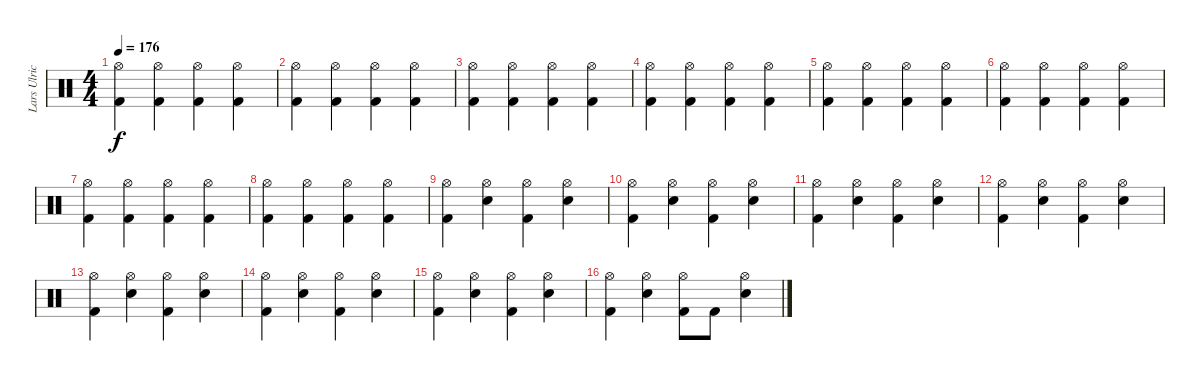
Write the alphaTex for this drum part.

\track ("Lars Ulrich" "Lars Ulric") {instrument percussion}
\staff {score}
\articulation defaults
\ts (4 4)
\tempo 176
\clef neutral
\ks c
("Hi-Hat (open)" "Kick (hit) 2").4{dy f} ("Hi-Hat (open)" "Kick (hit) 2").4 ("Hi-Hat (open)" "Kick (hit) 2").4 ("Hi-Hat (open)" "Kick (hit) 2").4 |
("Hi-Hat (open)" "Kick (hit) 2").4 ("Hi-Hat (open)" "Kick (hit) 2").4 ("Hi-Hat (open)" "Kick (hit) 2").4 ("Hi-Hat (open)" "Kick (hit) 2").4 |
("Hi-Hat (open)" "Kick (hit) 2").4 ("Hi-Hat (open)" "Kick (hit) 2").4 ("Hi-Hat (open)" "Kick (hit) 2").4 ("Hi-Hat (open)" "Kick (hit) 2").4 |
("Hi-Hat (open)" "Kick (hit) 2").4 ("Hi-Hat (open)" "Kick (hit) 2").4 ("Hi-Hat (open)" "Kick (hit) 2").4 ("Hi-Hat (open)" "Kick (hit) 2").4 |
("Hi-Hat (open)" "Kick (hit) 2").4 ("Hi-Hat (open)" "Kick (hit) 2").4 ("Hi-Hat (open)" "Kick (hit) 2").4 ("Hi-Hat (open)" "Kick (hit) 2").4 |
("Hi-Hat (open)" "Kick (hit) 2").4 ("Hi-Hat (open)" "Kick (hit) 2").4 ("Hi-Hat (open)" "Kick (hit) 2").4 ("Hi-Hat (open)" "Kick (hit) 2").4 |
("Hi-Hat (open)" "Kick (hit) 2").4 ("Hi-Hat (open)" "Kick (hit) 2").4 ("Hi-Hat (open)" "Kick (hit) 2").4 ("Hi-Hat (open)" "Kick (hit) 2").4 |
("Hi-Hat (open)" "Kick (hit) 2").4 ("Hi-Hat (open)" "Kick (hit) 2").4 ("Hi-Hat (open)" "Kick (hit) 2").4 ("Hi-Hat (open)" "Kick (hit) 2").4 |
("Hi-Hat (open)" "Kick (hit) 2").4 ("Hi-Hat (open)" "Snare (hit) 2").4 ("Hi-Hat (open)" "Kick (hit) 2").4 ("Hi-Hat (open)" "Snare (hit) 2").4 |
("Hi-Hat (open)" "Kick (hit) 2").4 ("Hi-Hat (open)" "Snare (hit) 2").4 ("Hi-Hat (open)" "Kick (hit) 2").4 ("Hi-Hat (open)" "Snare (hit) 2").4 |
("Hi-Hat (open)" "Kick (hit) 2").4 ("Hi-Hat (open)" "Snare (hit) 2").4 ("Hi-Hat (open)" "Kick (hit) 2").4 ("Hi-Hat (open)" "Snare (hit) 2").4 |
("Hi-Hat (open)" "Kick (hit) 2").4 ("Hi-Hat (open)" "Snare (hit) 2").4 ("Hi-Hat (open)" "Kick (hit) 2").4 ("Hi-Hat (open)" "Snare (hit) 2").4 |
("Hi-Hat (open)" "Kick (hit) 2").4 ("Hi-Hat (open)" "Snare (hit) 2").4 ("Hi-Hat (open)" "Kick (hit) 2").4 ("Hi-Hat (open)" "Snare (hit) 2").4 |
("Hi-Hat (open)" "Kick (hit) 2").4 ("Hi-Hat (open)" "Snare (hit) 2").4 ("Hi-Hat (open)" "Kick (hit) 2").4 ("Hi-Hat (open)" "Snare (hit) 2").4 |
("Hi-Hat (open)" "Kick (hit) 2").4 ("Hi-Hat (open)" "Snare (hit) 2").4 ("Hi-Hat (open)" "Kick (hit) 2").4 ("Hi-Hat (open)" "Snare (hit) 2").4 |
("Hi-Hat (open)" "Kick (hit) 2").4 ("Hi-Hat (open)" "Snare (hit) 2").4 ("Hi-Hat (open)" "Kick (hit) 2").8 "Kick (hit) 2".8 ("Hi-Hat (open)" "Snare (hit) 2").4
